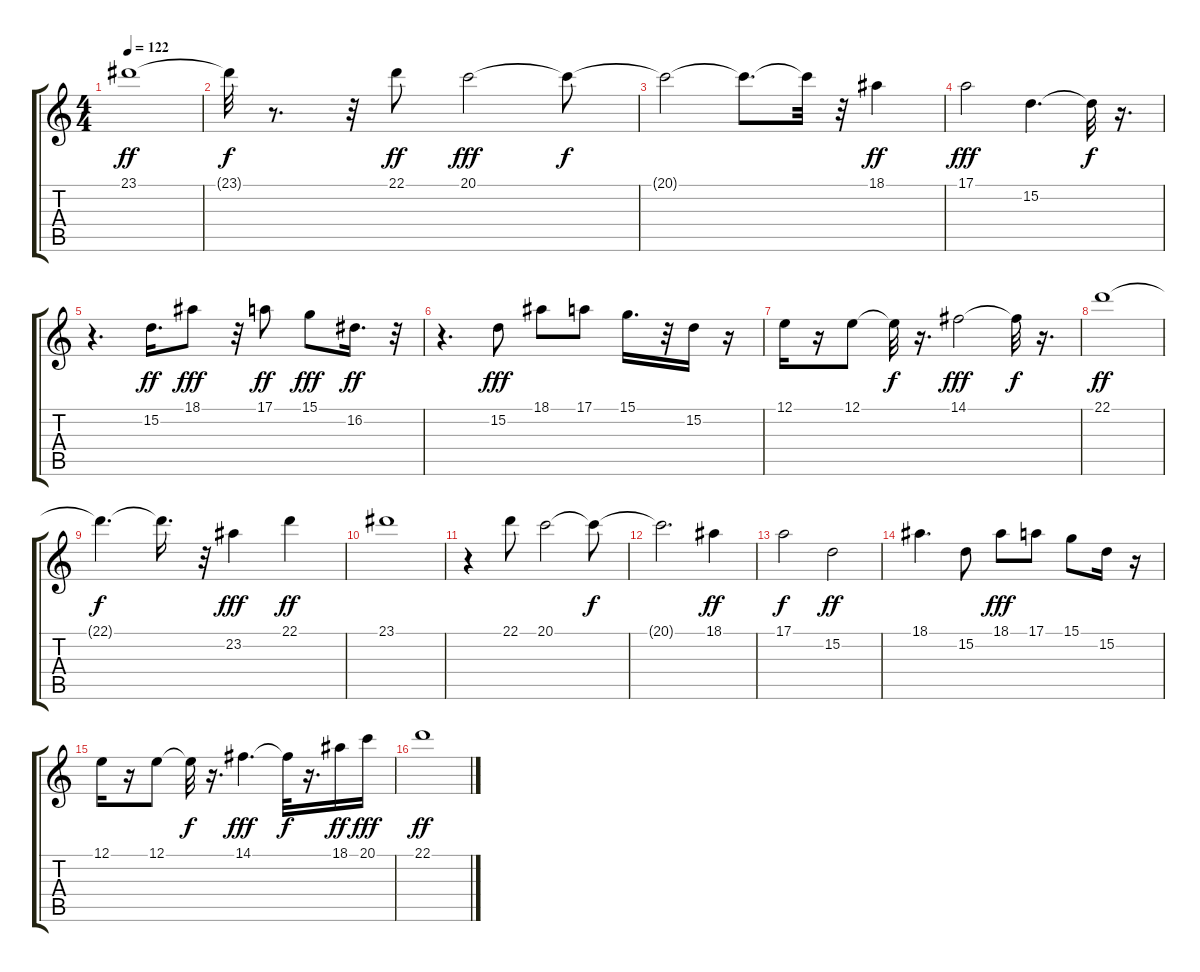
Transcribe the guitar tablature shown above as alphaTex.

\track "" {instrument stringensemble1}
\staff {score tabs}
\tuning (E4 B3 G3 D3 A2 E2) {hide}
\ts (4 4)
\tempo 122
\clef g2
\ks c
23.1.1{dy ff} |
23.1{t}.32{dy f} r.8{d} r.32 22.1.8{dy ff} 20.1.2{dy fff} 20.1{t}.8{dy f} |
20.1{t}.2 20.1{t}.8{d} 20.1{t}.32 r.32 18.1.4{dy ff} |
17.1.2{dy fff} 15.2.4{d} 15.2{t}.32{dy f} r.16{d} |
r.4{d} 15.2.16{d dy ff} 18.1.8{dy fff} r.32 17.1.8{dy ff} 15.1.8{dy fff} 16.2.16{d dy ff} r.32 |
r.4{d} 15.2.8{dy fff} 18.1.8 17.1.8 15.1.16{d} r.32 15.2.16 r.16 |
12.1.16 r.16 12.1.8 12.1{t}.32{dy f} r.16{d} 14.1.2{dy fff} 14.1{t}.32{dy f} r.16{d} |
22.1.1{dy ff} |
22.1{t}.4{d dy f} 22.1{t}.16{d} r.32 23.2.4{dy fff} 22.1.4{dy ff} |
23.1.1 |
r.4 22.1.8 20.1.2 20.1{t}.8{dy f} |
20.1{t}.2{d} 18.1.4{dy ff} |
17.1.2{dy f} 15.2.2{dy ff} |
18.1.4{d} 15.2.8 18.1.8{dy fff} 17.1.8 15.1.8 15.2.16 r.16 |
12.1.16 r.16 12.1.8 12.1{t}.32{dy f} r.16{d} 14.1.4{d dy fff} 14.1{t}.32{dy f} r.16{d} 18.1.16{dy ff} 20.1.16{dy fff} |
22.1.1{dy ff}
